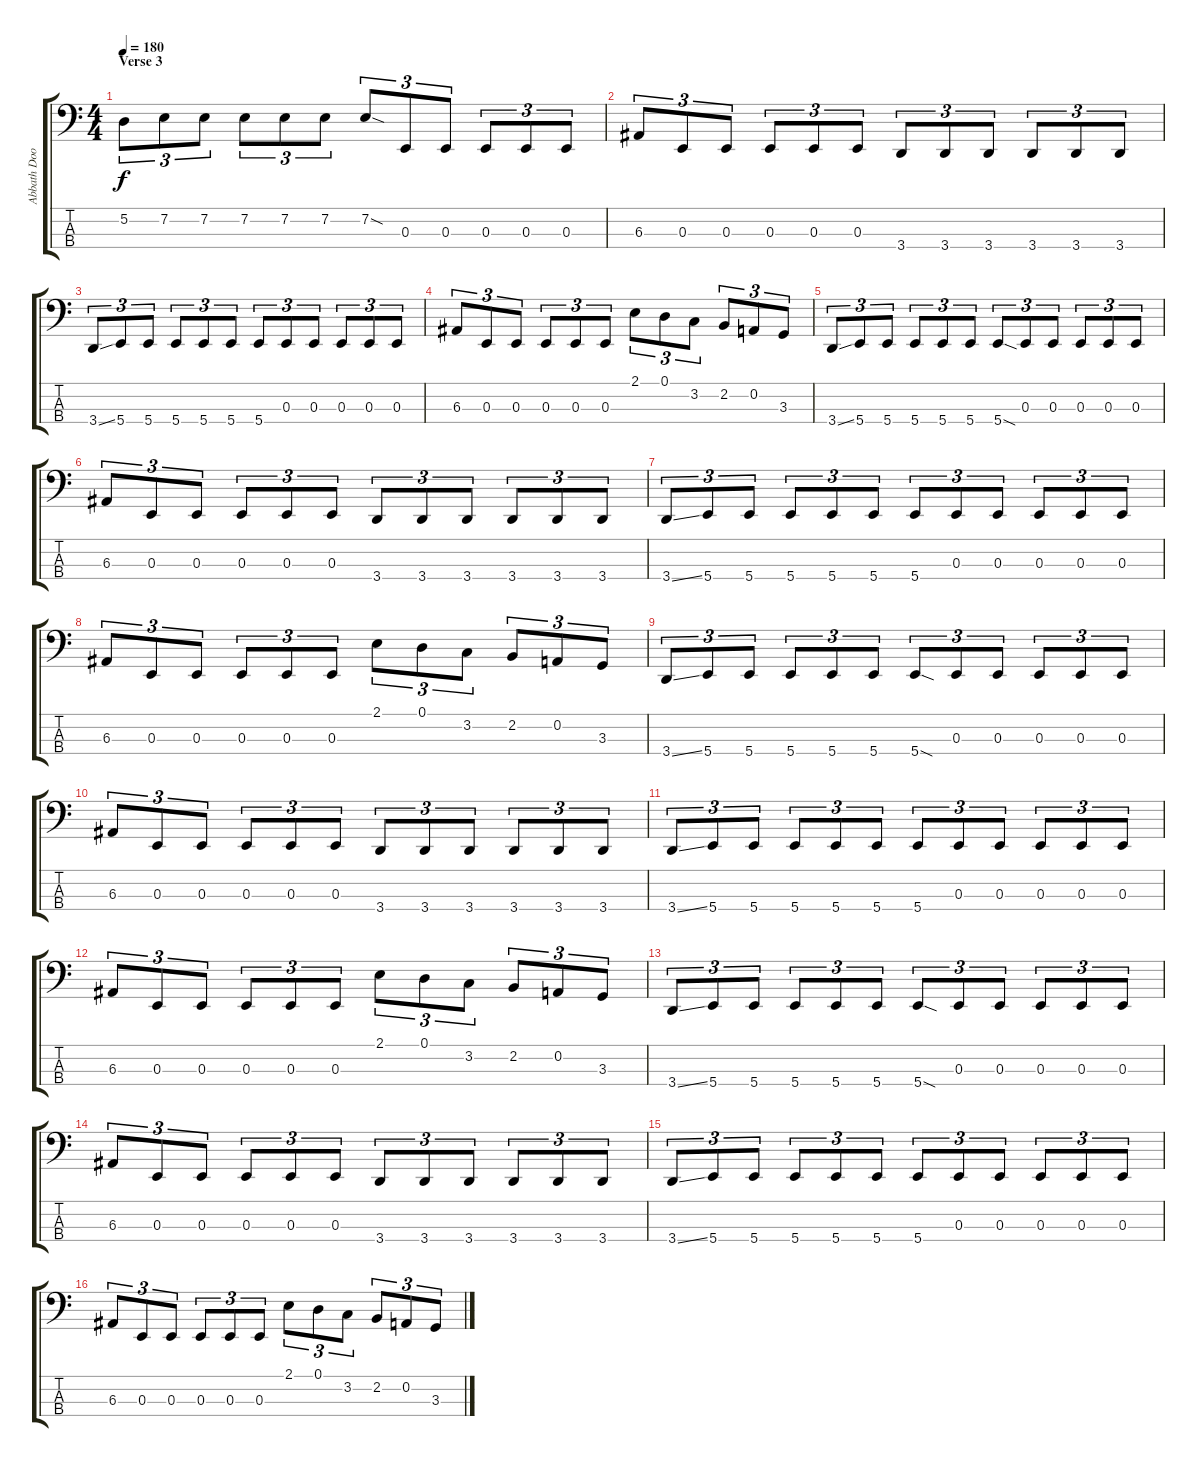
\track ("Abbath Doom Occulta (Bass)" "Abbath Doo") {instrument electricbasspick}
\staff {score tabs}
\tuning (D2 A1 E1 B0) {hide}
\ts (4 4)
\section ("" "Verse 3")
\tempo 180
\clef f4
\ks c
5.2.8{tu (3 2) dy f} 7.2.8{tu (3 2)} 7.2.8{tu (3 2)} 7.2.8{tu (3 2)} 7.2.8{tu (3 2)} 7.2.8{tu (3 2)} 7.2{sod}.8{tu (3 2)} 0.3.8{tu (3 2)} 0.3.8{tu (3 2)} 0.3.8{tu (3 2)} 0.3.8{tu (3 2)} 0.3.8{tu (3 2)} |
6.3.8{tu (3 2)} 0.3.8{tu (3 2)} 0.3.8{tu (3 2)} 0.3.8{tu (3 2)} 0.3.8{tu (3 2)} 0.3.8{tu (3 2)} 3.4.8{tu (3 2)} 3.4.8{tu (3 2)} 3.4.8{tu (3 2)} 3.4.8{tu (3 2)} 3.4.8{tu (3 2)} 3.4.8{tu (3 2)} |
3.4{ss}.8{tu (3 2)} 5.4.8{tu (3 2)} 5.4.8{tu (3 2)} 5.4.8{tu (3 2)} 5.4.8{tu (3 2)} 5.4.8{tu (3 2)} 5.4.8{tu (3 2)} 0.3.8{tu (3 2)} 0.3.8{tu (3 2)} 0.3.8{tu (3 2)} 0.3.8{tu (3 2)} 0.3.8{tu (3 2)} |
6.3.8{tu (3 2)} 0.3.8{tu (3 2)} 0.3.8{tu (3 2)} 0.3.8{tu (3 2)} 0.3.8{tu (3 2)} 0.3.8{tu (3 2)} 2.1.8{tu (3 2)} 0.1.8{tu (3 2)} 3.2.8{tu (3 2)} 2.2.8{tu (3 2)} 0.2.8{tu (3 2)} 3.3.8{tu (3 2)} |
3.4{ss}.8{tu (3 2)} 5.4.8{tu (3 2)} 5.4.8{tu (3 2)} 5.4.8{tu (3 2)} 5.4.8{tu (3 2)} 5.4.8{tu (3 2)} 5.4{sod}.8{tu (3 2)} 0.3.8{tu (3 2)} 0.3.8{tu (3 2)} 0.3.8{tu (3 2)} 0.3.8{tu (3 2)} 0.3.8{tu (3 2)} |
6.3.8{tu (3 2)} 0.3.8{tu (3 2)} 0.3.8{tu (3 2)} 0.3.8{tu (3 2)} 0.3.8{tu (3 2)} 0.3.8{tu (3 2)} 3.4.8{tu (3 2)} 3.4.8{tu (3 2)} 3.4.8{tu (3 2)} 3.4.8{tu (3 2)} 3.4.8{tu (3 2)} 3.4.8{tu (3 2)} |
3.4{ss}.8{tu (3 2)} 5.4.8{tu (3 2)} 5.4.8{tu (3 2)} 5.4.8{tu (3 2)} 5.4.8{tu (3 2)} 5.4.8{tu (3 2)} 5.4.8{tu (3 2)} 0.3.8{tu (3 2)} 0.3.8{tu (3 2)} 0.3.8{tu (3 2)} 0.3.8{tu (3 2)} 0.3.8{tu (3 2)} |
6.3.8{tu (3 2)} 0.3.8{tu (3 2)} 0.3.8{tu (3 2)} 0.3.8{tu (3 2)} 0.3.8{tu (3 2)} 0.3.8{tu (3 2)} 2.1.8{tu (3 2)} 0.1.8{tu (3 2)} 3.2.8{tu (3 2)} 2.2.8{tu (3 2)} 0.2.8{tu (3 2)} 3.3.8{tu (3 2)} |
3.4{ss}.8{tu (3 2)} 5.4.8{tu (3 2)} 5.4.8{tu (3 2)} 5.4.8{tu (3 2)} 5.4.8{tu (3 2)} 5.4.8{tu (3 2)} 5.4{sod}.8{tu (3 2)} 0.3.8{tu (3 2)} 0.3.8{tu (3 2)} 0.3.8{tu (3 2)} 0.3.8{tu (3 2)} 0.3.8{tu (3 2)} |
6.3.8{tu (3 2)} 0.3.8{tu (3 2)} 0.3.8{tu (3 2)} 0.3.8{tu (3 2)} 0.3.8{tu (3 2)} 0.3.8{tu (3 2)} 3.4.8{tu (3 2)} 3.4.8{tu (3 2)} 3.4.8{tu (3 2)} 3.4.8{tu (3 2)} 3.4.8{tu (3 2)} 3.4.8{tu (3 2)} |
3.4{ss}.8{tu (3 2)} 5.4.8{tu (3 2)} 5.4.8{tu (3 2)} 5.4.8{tu (3 2)} 5.4.8{tu (3 2)} 5.4.8{tu (3 2)} 5.4.8{tu (3 2)} 0.3.8{tu (3 2)} 0.3.8{tu (3 2)} 0.3.8{tu (3 2)} 0.3.8{tu (3 2)} 0.3.8{tu (3 2)} |
6.3.8{tu (3 2)} 0.3.8{tu (3 2)} 0.3.8{tu (3 2)} 0.3.8{tu (3 2)} 0.3.8{tu (3 2)} 0.3.8{tu (3 2)} 2.1.8{tu (3 2)} 0.1.8{tu (3 2)} 3.2.8{tu (3 2)} 2.2.8{tu (3 2)} 0.2.8{tu (3 2)} 3.3.8{tu (3 2)} |
3.4{ss}.8{tu (3 2)} 5.4.8{tu (3 2)} 5.4.8{tu (3 2)} 5.4.8{tu (3 2)} 5.4.8{tu (3 2)} 5.4.8{tu (3 2)} 5.4{sod}.8{tu (3 2)} 0.3.8{tu (3 2)} 0.3.8{tu (3 2)} 0.3.8{tu (3 2)} 0.3.8{tu (3 2)} 0.3.8{tu (3 2)} |
6.3.8{tu (3 2)} 0.3.8{tu (3 2)} 0.3.8{tu (3 2)} 0.3.8{tu (3 2)} 0.3.8{tu (3 2)} 0.3.8{tu (3 2)} 3.4.8{tu (3 2)} 3.4.8{tu (3 2)} 3.4.8{tu (3 2)} 3.4.8{tu (3 2)} 3.4.8{tu (3 2)} 3.4.8{tu (3 2)} |
3.4{ss}.8{tu (3 2)} 5.4.8{tu (3 2)} 5.4.8{tu (3 2)} 5.4.8{tu (3 2)} 5.4.8{tu (3 2)} 5.4.8{tu (3 2)} 5.4.8{tu (3 2)} 0.3.8{tu (3 2)} 0.3.8{tu (3 2)} 0.3.8{tu (3 2)} 0.3.8{tu (3 2)} 0.3.8{tu (3 2)} |
6.3.8{tu (3 2)} 0.3.8{tu (3 2)} 0.3.8{tu (3 2)} 0.3.8{tu (3 2)} 0.3.8{tu (3 2)} 0.3.8{tu (3 2)} 2.1.8{tu (3 2)} 0.1.8{tu (3 2)} 3.2.8{tu (3 2)} 2.2.8{tu (3 2)} 0.2.8{tu (3 2)} 3.3.8{tu (3 2)}
